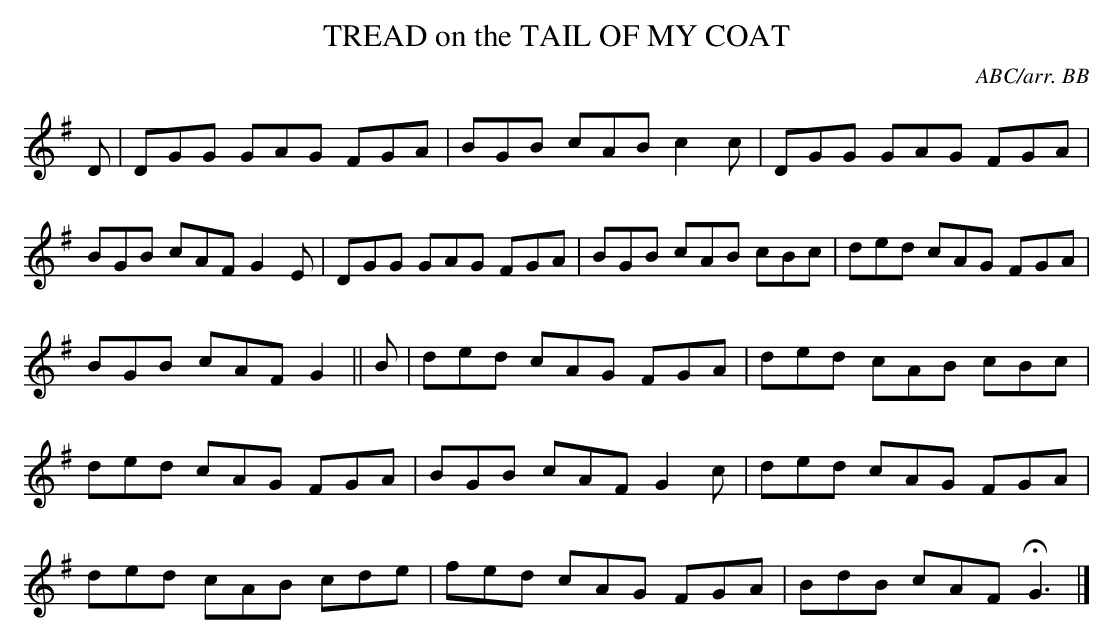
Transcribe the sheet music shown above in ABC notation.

X:1
T:TREAD on the TAIL OF MY COAT\
C:ABC/arr. BB\
L:1/8\
M:9/8\
K:G\
D|DGG GAG FGA|BGB cAB c2c|\
DGG GAG FGA|BGB cAF G2E|\
DGG GAG FGA|BGB cAB cBc|\
ded cAG FGA|BGB cAF G2||\
B|ded cAG FGA|ded cAB cBc|\
ded cAG FGA|BGB cAF G2c|\
ded cAG FGA|ded cAB cde|\
fed cAG FGA|BdB cAF HG3 |]\
\
\
